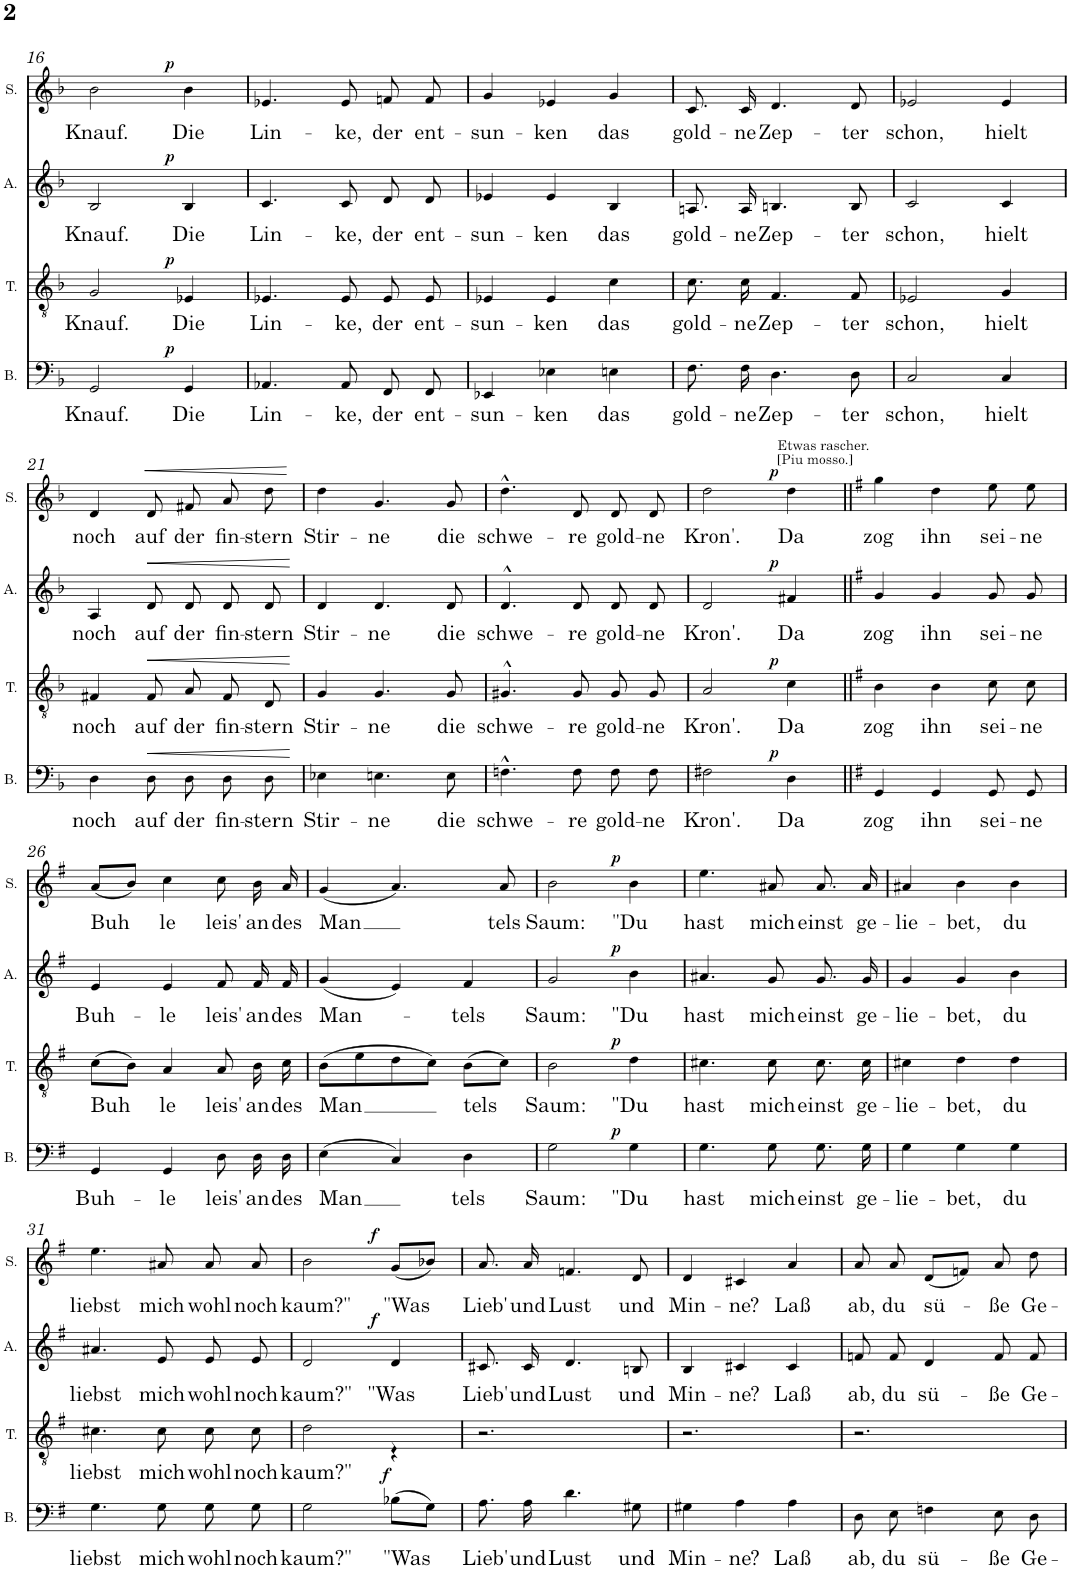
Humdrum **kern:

**kern	**text	**dynam	**kern	**text	**dynam	**kern	**text	**dynam	**kern	**text	**dynam
*part4	*part4	*part4	*part3	*part3	*part3	*part2	*part2	*part2	*part1	*part1	*part1
*staff4	*staff4	*staff4	*staff3	*staff3	*staff3	*staff2	*staff2	*staff2	*staff1	*staff1	*staff1
*I"Basse	*	*	*I"Tenor	*	*	*I"Alto	*	*	*I"Sopano	*	*
*I'B.	*	*	*I'T.	*	*	*I'A.	*	*	*I'S.	*	*
!!LO:PB:g=z
*clefF4	*	*	*clefGv2	*	*	*clefG2	*	*	*clefG2	*	*
*k[b-]	*	*	*k[b-]	*	*	*k[b-]	*	*	*k[b-]	*	*
*F:	*	*	*F:	*	*	*F:	*	*	*F:	*	*
*M3/4	*	*	*M3/4	*	*	*M3/4	*	*	*M3/4	*	*
=16	=16	=16	=16	=16	=16	=16	=16	=16	=16	=16	=16
!	!LO:LY:b	!	!	!LO:LY:b	!	!	!LO:LY:b	!	!	!LO:LY:b	!
*^	*	*	*^	*	*	*^	*	*	*^	*	*
2GG/	4ryy	Knauf.	.	2G/	4ryy	Knauf.	.	2B-/	4ryy	Knauf.	.	2b-\	4ryy	Knauf.	.
.	8ryy	.	.	.	8ryy	.	.	.	8ryy	.	.	.	8ryy	.	.
.	32ryy	.	.	.	32ryy	.	.	.	32ryy	.	.	.	32ryy	.	.
!	!	!	!LO:DY:a	!	!	!	!LO:DY:a	!	!	!	!LO:DY:a	!	!	!	!LO:DY:a
.	4ryy	.	p	.	4ryy	.	p	.	4ryy	.	p	.	4ryy	.	p
!	!	!LO:LY:b	!	!	!	!LO:LY:b	!	!	!	!LO:LY:b	!	!	!	!LO:LY:b	!
4GG/	.	Die	.	4E-X/	.	Die	.	4B-/	.	Die	.	4b-\	.	Die	.
.	16.ryy	.	.	.	16.ryy	.	.	.	16.ryy	.	.	.	16.ryy	.	.
=17	=17	=17	=17	=17	=17	=17	=17	=17	=17	=17	=17	=17	=17	=17	=17
!	!	!LO:LY:b	!	!	!	!LO:LY:b	!	!	!	!LO:LY:b	!	!	!	!LO:LY:b	!
*v	*v	*	*	*	*	*	*	*v	*v	*	*	*v	*v	*	*
*	*	*	*v	*v	*	*	*	*	*	*	*	*
4.AA-X/	Lin-	.	4.E-X/	Lin-	.	4.c/	Lin-	.	4.e-X/	Lin-	.
!	!LO:LY:b	!	!	!LO:LY:b	!	!	!LO:LY:b	!	!	!LO:LY:b	!
8AA-/	-ke,	.	8E-/	-ke,	.	8c/	-ke,	.	8e-/	-ke,	.
!	!LO:LY:b	!	!	!LO:LY:b	!	!	!LO:LY:b	!	!	!LO:LY:b	!
8FF/	der	.	8E-/	der	.	8d/L	der	.	8fn/	der	.
!	!LO:LY:b	!	!	!LO:LY:b	!	!	!LO:LY:b	!	!	!LO:LY:b	!
8FF/	ent-	.	8E-/	ent-	.	8d/J	ent-	.	8f/	ent-	.
=18	=18	=18	=18	=18	=18	=18	=18	=18	=18	=18	=18
!	!LO:LY:b	!	!	!LO:LY:b	!	!	!LO:LY:b	!	!	!LO:LY:b	!
4EE-X/	-sun-	.	4E-X/	-sun-	.	4e-X/	-sun-	.	4g/	-sun-	.
!	!LO:LY:b	!	!	!LO:LY:b	!	!	!LO:LY:b	!	!	!LO:LY:b	!
4E-X\	-ken	.	4E-/	-ken	.	4e-/	-ken	.	4e-X/	-ken	.
!	!LO:LY:b	!	!	!LO:LY:b	!	!	!LO:LY:b	!	!	!LO:LY:b	!
4En\	das	.	4c\	das	.	4B-/	das	.	4g/	das	.
=19	=19	=19	=19	=19	=19	=19	=19	=19	=19	=19	=19
!	!LO:LY:b	!	!	!LO:LY:b	!	!	!LO:LY:b	!	!	!LO:LY:b	!
8.F\	gold-	.	8.c\	gold-	.	8.An/L	gold-	.	8.c/	gold-	.
!	!LO:LY:b	!	!	!LO:LY:b	!	!	!LO:LY:b	!	!	!LO:LY:b	!
16F\	-ne	.	16c\	-ne	.	16A/Jk	-ne	.	16c/	-ne	.
!	!LO:LY:b	!	!	!LO:LY:b	!	!	!LO:LY:b	!	!	!LO:LY:b	!
4.D\	Zep-	.	4.F/	Zep-	.	4.Bn/	Zep-	.	4.d/	Zep-	.
!	!LO:LY:b	!	!	!LO:LY:b	!	!	!LO:LY:b	!	!	!LO:LY:b	!
8D\	-ter	.	8F/	-ter	.	8B/	-ter	.	8d/	-ter	.
=20	=20	=20	=20	=20	=20	=20	=20	=20	=20	=20	=20
!	!LO:LY:b	!	!	!LO:LY:b	!	!	!LO:LY:b	!	!	!LO:LY:b	!
2C/	schon,	.	2E-X/	schon,	.	2c/	schon,	.	2e-X/	schon,	.
!	!LO:LY:b	!	!	!LO:LY:b	!	!	!LO:LY:b	!	!	!LO:LY:b	!
4C/	hielt	.	4G/	hielt	.	4c/	hielt	.	4e-/	hielt	.
!!LO:LB:g=z
=21	=21	=21	=21	=21	=21	=21	=21	=21	=21	=21	=21
!	!LO:LY:b	!	!	!LO:LY:b	!	!	!LO:LY:b	!	!	!LO:LY:b	!
4D\	noch	.	4F#X/	noch	.	4A/	noch	.	4d/	noch	.
!	!LO:LY:b	!LO:HP:b	!	!LO:LY:b	!LO:HP:b	!	!LO:LY:b	!LO:HP:b	!	!LO:LY:b	!LO:HP:b
8D\	auf	<	8F#/	auf	<	8d/L	auf	<	8d/	auf	<
!	!LO:LY:b	!	!	!LO:LY:b	!	!	!LO:LY:b	!	!	!LO:LY:b	!
8D\	der	.	8A/	der	.	8d/J	der	.	8f#X/	der	.
!	!LO:LY:b	!	!	!LO:LY:b	!	!	!LO:LY:b	!	!	!LO:LY:b	!
8D\	fin-	.	8F#/	fin-	.	8d/L	fin-	.	8a/	fin-	.
!	!LO:LY:b	!	!	!LO:LY:b	!	!	!LO:LY:b	!	!	!LO:LY:b	!
8D\	-stern	.	8D/	-stern	.	8d/J	-stern	.	8dd\	-stern	.
.	.	[	.	.	[	.	.	[	.	.	[
=22	=22	=22	=22	=22	=22	=22	=22	=22	=22	=22	=22
!	!LO:LY:b	!	!	!LO:LY:b	!	!	!LO:LY:b	!	!	!LO:LY:b	!
4E-X\	Stir-	.	4G/	Stir-	.	4d/	Stir-	.	4dd\	Stir-	.
!	!LO:LY:b	!	!	!LO:LY:b	!	!	!LO:LY:b	!	!	!LO:LY:b	!
4.En\	-ne	.	4.G/	-ne	.	4.d/	-ne	.	4.g/	-ne	.
!	!LO:LY:b	!	!	!LO:LY:b	!	!	!LO:LY:b	!	!	!LO:LY:b	!
8E\	die	.	8G/	die	.	8d/	die	.	8g/	die	.
=23	=23	=23	=23	=23	=23	=23	=23	=23	=23	=23	=23
!	!LO:LY:b	!	!	!LO:LY:b	!	!	!LO:LY:b	!	!	!LO:LY:b	!
4.Fn^^\	schwe-	.	4.G#X^^/	schwe-	.	4.d^^/	schwe-	.	4.dd^^\	schwe-	.
!	!LO:LY:b	!	!	!LO:LY:b	!	!	!LO:LY:b	!	!	!LO:LY:b	!
8F\	-re	.	8G#/	-re	.	8d/	-re	.	8d/	-re	.
!	!LO:LY:b	!	!	!LO:LY:b	!	!	!LO:LY:b	!	!	!LO:LY:b	!
8F\	gold-	.	8G#/	gold-	.	8d/L	gold-	.	8d/	gold-	.
!	!LO:LY:b	!	!	!LO:LY:b	!	!	!LO:LY:b	!	!	!LO:LY:b	!
8F\	-ne	.	8G#/	-ne	.	8d/J	-ne	.	8d/	-ne	.
=24	=24	=24	=24	=24	=24	=24	=24	=24	=24	=24	=24
!	!LO:LY:b	!	!	!LO:LY:b	!	!	!LO:LY:b	!	!	!LO:LY:b	!
*^	*	*	*^	*	*	*^	*	*	*^	*	*
*	*	*	*	*	*	*	*	*	*	*	*	*	*^	*	*
2F#X\	3ryy	Kron'.	.	2A/	3ryy	Kron'.	.	2d/	3ryy	Kron'.	.	2dd\	3ryy	4..ryy	Kron'.	.
.	24.ryy	.	.	.	24.ryy	.	.	.	24.ryy	.	.	.	24.ryy	.	.	.
!	!	!	!LO:DY:a	!	!	!	!LO:DY:a	!	!	!	!LO:DY:a	!	!	!	!	!LO:DY:a
.	3ryy	.	p	.	3ryy	.	p	.	3ryy	.	p	.	3ryy	.	.	p
!	!	!	!	!	!	!	!	!	!	!	!	!	!	!LO:TX:a:t=[Piu mosso.]	!	!
!	!	!	!	!	!	!	!	!	!	!	!	!	!	!LO:TX:a:t=Etwas rascher.	!	!
.	.	.	.	.	.	.	.	.	.	.	.	.	.	4ryy	.	.
!	!	!LO:LY:b	!	!	!	!LO:LY:b	!	!	!	!LO:LY:b	!	!	!	!	!LO:LY:b	!
4D\	.	Da	.	4c\	.	Da	.	4f#X/	.	Da	.	4dd\	.	.	Da	.
.	.	.	.	.	.	.	.	.	.	.	.	.	.	16ryy	.	.
.	48ryy	.	.	.	48ryy	.	.	.	48ryy	.	.	.	48ryy	.	.	.
*v	*v	*	*	*	*	*	*	*v	*v	*	*	*v	*v	*v	*	*
*	*	*	*v	*v	*	*	*	*	*	*	*	*
=25||	=25||	=25||	=25||	=25||	=25||	=25||	=25||	=25||	=25||	=25||	=25||
*k[f#]	*	*	*k[f#]	*	*	*k[f#]	*	*	*k[f#]	*	*
*G:	*	*	*G:	*	*	*G:	*	*	*G:	*	*
*^	*	*	*^	*	*	*^	*	*	*^	*	*
*	*	*	*	*	*	*	*	*	*	*	*	*	*^	*	*
!	!	!LO:LY:b	!	!	!	!LO:LY:b	!	!	!	!LO:LY:b	!	!	!	!	!LO:LY:b	!
*v	*v	*	*	*	*	*	*	*v	*v	*	*	*v	*v	*v	*	*
*	*	*	*v	*v	*	*	*	*	*	*	*	*
4GG/	zog	.	4B\	zog	.	4g/	zog	.	4gg\	zog	.
!	!LO:LY:b	!	!	!LO:LY:b	!	!	!LO:LY:b	!	!	!LO:LY:b	!
4GG/	ihn	.	4B\	ihn	.	4g/	ihn	.	4dd\	ihn	.
!	!LO:LY:b	!	!	!LO:LY:b	!	!	!LO:LY:b	!	!	!LO:LY:b	!
8GG/	sei-	.	8c\	sei-	.	8g/L	sei-	.	8ee\	sei-	.
!	!LO:LY:b	!	!	!LO:LY:b	!	!	!LO:LY:b	!	!	!LO:LY:b	!
8GG/	-ne	.	8c\	-ne	.	8g/J	-ne	.	8ee\	-ne	.
!!LO:LB:g=z
=26	=26	=26	=26	=26	=26	=26	=26	=26	=26	=26	=26
!	!LO:LY:b	!	!	!LO:LY:b	!	!	!LO:LY:b	!	!	!LO:LY:b	!
4GG/	Buh-	.	(8c\L	Buh	.	4e/	Buh-	.	(8a/L	Buh	.
.	.	.	8B\J)	.	.	.	.	.	8b/J)	.	.
!	!LO:LY:b	!	!	!LO:LY:b	!	!	!LO:LY:b	!	!	!LO:LY:b	!
4GG/	-le	.	4A/	le	.	4e/	-le	.	4cc\	le	.
!	!LO:LY:b	!	!	!LO:LY:b	!	!	!LO:LY:b	!	!	!LO:LY:b	!
8D\	leis'	.	8A/	leis'	.	8f#/L	leis'	.	8cc\	leis'	.
!	!LO:LY:b	!	!	!LO:LY:b	!	!	!LO:LY:b	!	!	!LO:LY:b	!
16D\	an	.	16B\	an	.	16f#/L	an	.	16b\	an	.
!	!LO:LY:b	!	!	!LO:LY:b	!	!	!LO:LY:b	!	!	!LO:LY:b	!
16D\	des	.	16c\	des	.	16f#/JJ	des	.	16a/	des	.
=27	=27	=27	=27	=27	=27	=27	=27	=27	=27	=27	=27
!	!LO:LY:b	!	!	!LO:LY:b	!	!	!LO:LY:b	!	!	!LO:LY:b	!
(>4E\	Man	.	(8B\L	Man	.	(<4g/	Man-	.	(<4g/	Man	.
.	.	.	8e\	.	.	.	.	.	.	.	.
4C/)	.	.	8d\	.	.	4e/)	.	.	4.a/)	.	.
.	.	.	8c\J)	.	.	.	.	.	.	.	.
!	!LO:LY:b	!	!	!LO:LY:b	!	!	!LO:LY:b	!	!	!	!
4D\	tels	.	(8B\L	tels	.	4f#/	-tels	.	.	.	.
!	!	!	!	!	!	!	!	!	!	!LO:LY:b	!
.	.	.	8c\J)	.	.	.	.	.	8a/	tels	.
=28	=28	=28	=28	=28	=28	=28	=28	=28	=28	=28	=28
!	!LO:LY:b	!	!	!LO:LY:b	!	!	!LO:LY:b	!	!	!LO:LY:b	!
*^	*	*	*^	*	*	*^	*	*	*^	*	*
2G\	3ryy	Saum:	.	2B\	3ryy	Saum:	.	2g/	3ryy	Saum:	.	2b\	3ryy	Saum:	.
.	24.ryy	.	.	.	24.ryy	.	.	.	24.ryy	.	.	.	24.ryy	.	.
!	!	!	!LO:DY:a	!	!	!	!LO:DY:a	!	!	!	!LO:DY:a	!	!	!	!LO:DY:a
.	3ryy	.	p	.	3ryy	.	p	.	3ryy	.	p	.	3ryy	.	p
!	!	!LO:LY:b	!	!	!	!LO:LY:b	!	!	!	!LO:LY:b	!	!	!	!LO:LY:b	!
4G\	.	"Du	.	4d\	.	"Du	.	4b\	.	"Du	.	4b\	.	"Du	.
.	48ryy	.	.	.	48ryy	.	.	.	48ryy	.	.	.	48ryy	.	.
=29	=29	=29	=29	=29	=29	=29	=29	=29	=29	=29	=29	=29	=29	=29	=29
!	!	!LO:LY:b	!	!	!	!LO:LY:b	!	!	!	!LO:LY:b	!	!	!	!LO:LY:b	!
*v	*v	*	*	*	*	*	*	*v	*v	*	*	*v	*v	*	*
*	*	*	*v	*v	*	*	*	*	*	*	*	*
4.G\	hast	.	4.c#X\	hast	.	4.a#X/	hast	.	4.ee\	hast	.
!	!LO:LY:b	!	!	!LO:LY:b	!	!	!LO:LY:b	!	!	!LO:LY:b	!
8G\	mich	.	8c#\	mich	.	8g/	mich	.	8a#X/	mich	.
!	!LO:LY:b	!	!	!LO:LY:b	!	!	!LO:LY:b	!	!	!LO:LY:b	!
8.G\	einst	.	8.c#\	einst	.	8.g/L	einst	.	8.a#/	einst	.
!	!LO:LY:b	!	!	!LO:LY:b	!	!	!LO:LY:b	!	!	!LO:LY:b	!
16G\	ge-	.	16c#\	ge-	.	16g/Jk	ge-	.	16a#/	ge-	.
=30	=30	=30	=30	=30	=30	=30	=30	=30	=30	=30	=30
!	!LO:LY:b	!	!	!LO:LY:b	!	!	!LO:LY:b	!	!	!LO:LY:b	!
4G\	-lie-	.	4c#X\	-lie-	.	4g/	-lie-	.	4a#X/	-lie-	.
!	!LO:LY:b	!	!	!LO:LY:b	!	!	!LO:LY:b	!	!	!LO:LY:b	!
4G\	-bet,	.	4d\	-bet,	.	4g/	-bet,	.	4b\	-bet,	.
!	!LO:LY:b	!	!	!LO:LY:b	!	!	!LO:LY:b	!	!	!LO:LY:b	!
4G\	du	.	4d\	du	.	4b\	du	.	4b\	du	.
!!LO:LB:g=z
=31	=31	=31	=31	=31	=31	=31	=31	=31	=31	=31	=31
!	!LO:LY:b	!	!	!LO:LY:b	!	!	!LO:LY:b	!	!	!LO:LY:b	!
4.G\	liebst	.	4.c#X\	liebst	.	4.a#X/	liebst	.	4.ee\	liebst	.
!	!LO:LY:b	!	!	!LO:LY:b	!	!	!LO:LY:b	!	!	!LO:LY:b	!
8G\	mich	.	8c#\	mich	.	8e/	mich	.	8a#X/	mich	.
!	!LO:LY:b	!	!	!LO:LY:b	!	!	!LO:LY:b	!	!	!LO:LY:b	!
8G\	wohl	.	8c#\	wohl	.	8e/L	wohl	.	8a#/	wohl	.
!	!LO:LY:b	!	!	!LO:LY:b	!	!	!LO:LY:b	!	!	!LO:LY:b	!
8G\	noch	.	8c#\	noch	.	8e/J	noch	.	8a#/	noch	.
=32	=32	=32	=32	=32	=32	=32	=32	=32	=32	=32	=32
!	!LO:LY:b	!	!	!LO:LY:b	!	!	!LO:LY:b	!	!	!LO:LY:b	!
*^	*	*	*	*	*	*^	*	*	*^	*	*
2G\	3ryy	kaum?"	.	2d\	kaum?"	.	2d/	4..ryy	kaum?"	.	2b\	4..ryy	kaum?"	.
.	12...ryy	.	.	.	.	.	.	.	.	.	.	.	.	.
!	!	!	!	!	!	!	!	!	!	!LO:DY:a	!	!	!	!LO:DY:a
.	.	.	.	.	.	.	.	4ryy	.	f	.	4ryy	.	f
!	!	!	!LO:DY:a	!	!	!	!	!	!	!	!	!	!	!
.	6ryy	.	f	.	.	.	.	.	.	.	.	.	.	.
!	!	!LO:LY:b	!	!	!	!	!	!	!LO:LY:b	!	!	!	!LO:LY:b	!
(8B-X\L	.	"Was	.	4rD	.	.	4d/	.	"Was	.	(8g/L	.	"Was	.
8G\J)	.	.	.	.	.	.	.	.	.	.	8b-X/J)	.	.	.
.	12ryy	.	.	.	.	.	.	.	.	.	.	.	.	.
.	.	.	.	.	.	.	.	16ryy	.	.	.	16ryy	.	.
.	96ryy	.	.	.	.	.	.	.	.	.	.	.	.	.
=33	=33	=33	=33	=33	=33	=33	=33	=33	=33	=33	=33	=33	=33	=33
!	!	!LO:LY:b	!	!	!	!	!	!	!LO:LY:b	!	!	!	!LO:LY:b	!
*	*	*	*	*	*	*	*v	*v	*	*	*	*	*	*
*v	*v	*	*	*	*	*	*	*	*	*v	*v	*	*
8.A\	Lieb'	.	2.r	.	.	8.c#X/L	Lieb'	.	8.a/	Lieb'	.
!	!LO:LY:b	!	!	!	!	!	!LO:LY:b	!	!	!LO:LY:b	!
16A\	und	.	.	.	.	16c#/Jk	und	.	16a/	und	.
!	!LO:LY:b	!	!	!	!	!	!LO:LY:b	!	!	!LO:LY:b	!
4.d\	Lust	.	.	.	.	4.d/	Lust	.	4.fn/	Lust	.
!	!LO:LY:b	!	!	!	!	!	!LO:LY:b	!	!	!LO:LY:b	!
8G#X\	und	.	.	.	.	8Bn/	und	.	8d/	und	.
=34	=34	=34	=34	=34	=34	=34	=34	=34	=34	=34	=34
!	!LO:LY:b	!	!	!	!	!	!LO:LY:b	!	!	!LO:LY:b	!
4G#X\	Min-	.	2.r	.	.	4B/	Min-	.	4d/	Min-	.
!	!LO:LY:b	!	!	!	!	!	!LO:LY:b	!	!	!LO:LY:b	!
4A\	-ne?	.	.	.	.	4c#X/	-ne?	.	4c#X/	-ne?	.
!	!LO:LY:b	!	!	!	!	!	!LO:LY:b	!	!	!LO:LY:b	!
4A\	Laß	.	.	.	.	4c#/	Laß	.	4a/	Laß	.
=35	=35	=35	=35	=35	=35	=35	=35	=35	=35	=35	=35
!	!LO:LY:b	!	!	!	!	!	!LO:LY:b	!	!	!LO:LY:b	!
8D\	ab,	.	2.r	.	.	8fn/L	ab,	.	8a/	ab,	.
!	!LO:LY:b	!	!	!	!	!	!LO:LY:b	!	!	!LO:LY:b	!
8E\	du	.	.	.	.	8f/J	du	.	8a/	du	.
!	!LO:LY:b	!	!	!	!	!	!LO:LY:b	!	!	!LO:LY:b	!
4Fn\	sü-	.	.	.	.	4d/	sü-	.	(8d/L	sü-	.
.	.	.	.	.	.	.	.	.	8fn/J)	.	.
!	!LO:LY:b	!	!	!	!	!	!LO:LY:b	!	!	!LO:LY:b	!
8E\	-ße	.	.	.	.	8f/L	-ße	.	8a/	-ße	.
!	!LO:LY:b	!	!	!	!	!	!LO:LY:b	!	!	!LO:LY:b	!
8D\	Ge-	.	.	.	.	8f/J	Ge-	.	8dd\	Ge-	.
=	=	=	=	=	=	=	=	=	=	=	=
*-	*-	*-	*-	*-	*-	*-	*-	*-	*-	*-	*-
